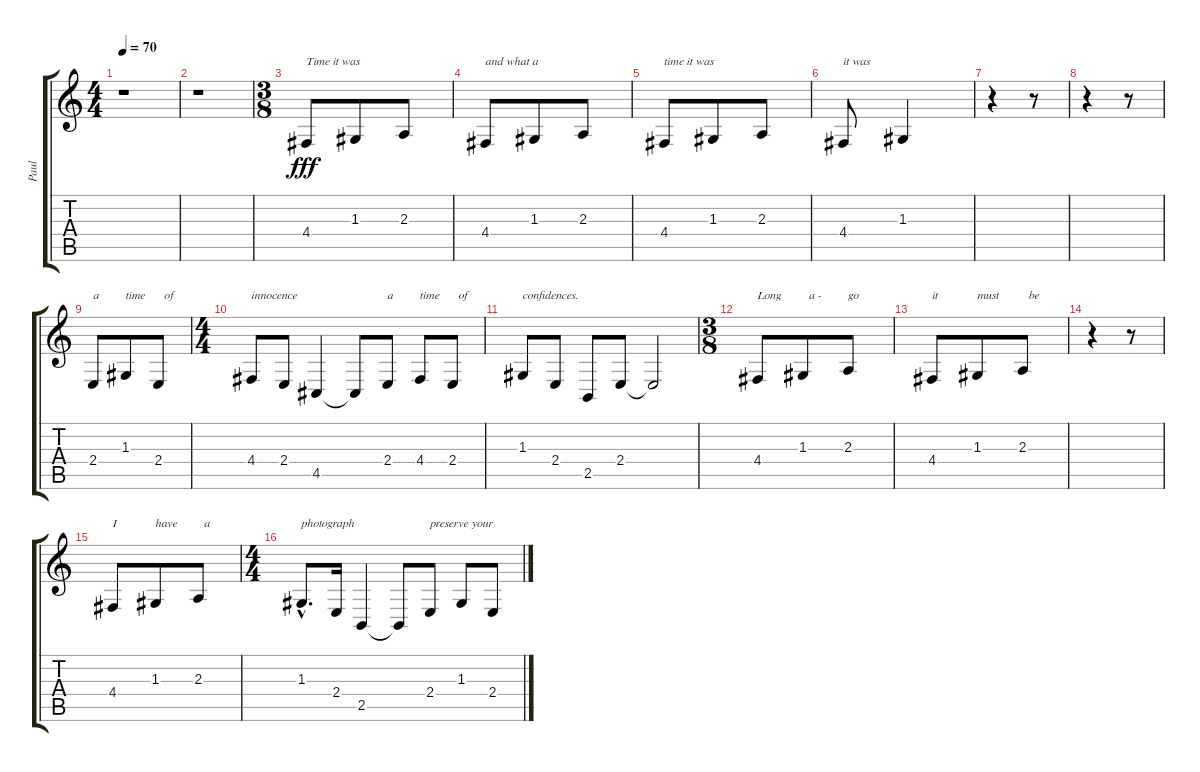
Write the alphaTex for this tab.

\track ("Paul" "Paul") {instrument clarinet}
\staff {score tabs}
\tuning (E4 B3 G3 D3 A2 E2) {hide}
\ts (4 4)
\tempo 70
\clef g2
\ks c
r.1{dy fff} |
r.1 |
\ts (3 8)
4.4.8{txt "Time it was"} 1.3.8 2.3.8 |
4.4.8{txt "and what a"} 1.3.8 2.3.8 |
4.4.8{txt "time it was"} 1.3.8 2.3.8 |
4.4.8{txt "it was"} 1.3.4 |
r.4 r.8 |
r.4 r.8 |
2.4.8{txt "a"} 1.3.8{txt "time"} 2.4.8{txt "  of"} |
\ts (4 4)
4.4.8{txt "innocence"} 2.4.8 4.5.4 4.5{t}.8 2.4.8{txt "a"} 4.4.8{txt "time"} 2.4.8{txt "  of"} |
1.3.8{txt "confidences."} 2.4.8 2.5.8 2.4.8 2.4{t}.2 |
\ts (3 8)
4.4.8{txt "Long"} 1.3.8{txt "  a -"} 2.3.8{txt "go"} |
4.4.8{txt "it"} 1.3.8{txt "must"} 2.3.8{txt "  be"} |
r.4 r.8 |
4.4.8{txt "I"} 1.3.8{txt "have"} 2.3.8{txt "  a"} |
\ts (4 4)
1.3{hac}.8{d txt "photograph"} 2.4.16 2.5.4 2.5{t}.8 2.4.8{txt "preserve your"} 1.3.8 2.4.8
